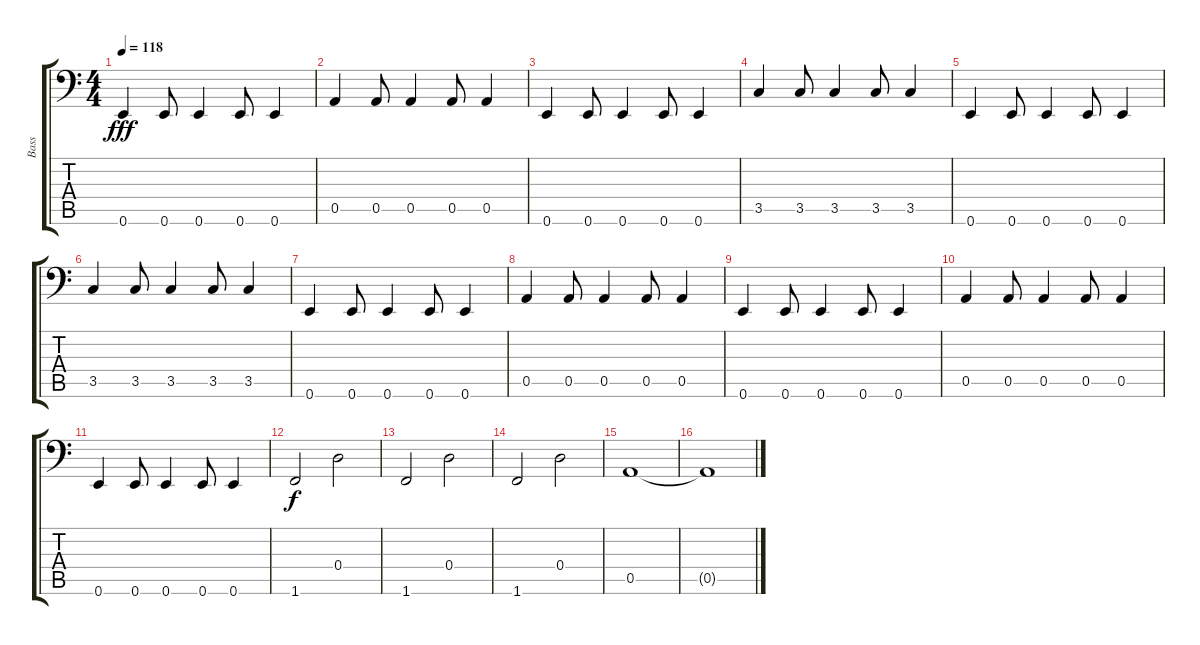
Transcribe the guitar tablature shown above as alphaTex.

\track ("Bass" "Bass") {instrument electricbassfinger}
\staff {score tabs}
\tuning (E3 B2 G2 D2 A1 E1) {hide}
\ts (4 4)
\tempo 118
\clef f4
\ks c
0.6.4{dy fff volume 16} 0.6.8 0.6.4 0.6.8 0.6.4 |
0.5.4{volume 16} 0.5.8 0.5.4 0.5.8 0.5.4 |
0.6.4{volume 16} 0.6.8 0.6.4 0.6.8 0.6.4 |
3.5.4{volume 16} 3.5.8 3.5.4 3.5.8 3.5.4 |
0.6.4{volume 16} 0.6.8 0.6.4 0.6.8 0.6.4 |
3.5.4{volume 16} 3.5.8 3.5.4 3.5.8 3.5.4 |
0.6.4{volume 16} 0.6.8 0.6.4 0.6.8 0.6.4 |
0.5.4{volume 16} 0.5.8 0.5.4 0.5.8 0.5.4 |
0.6.4{volume 16} 0.6.8 0.6.4 0.6.8 0.6.4 |
0.5.4{volume 16} 0.5.8 0.5.4 0.5.8 0.5.4 |
0.6.4{volume 16} 0.6.8 0.6.4 0.6.8 0.6.4 |
1.6.2{dy f} 0.4.2 |
1.6.2 0.4.2 |
1.6.2 0.4.2 |
0.5.1 |
0.5{t}.1
